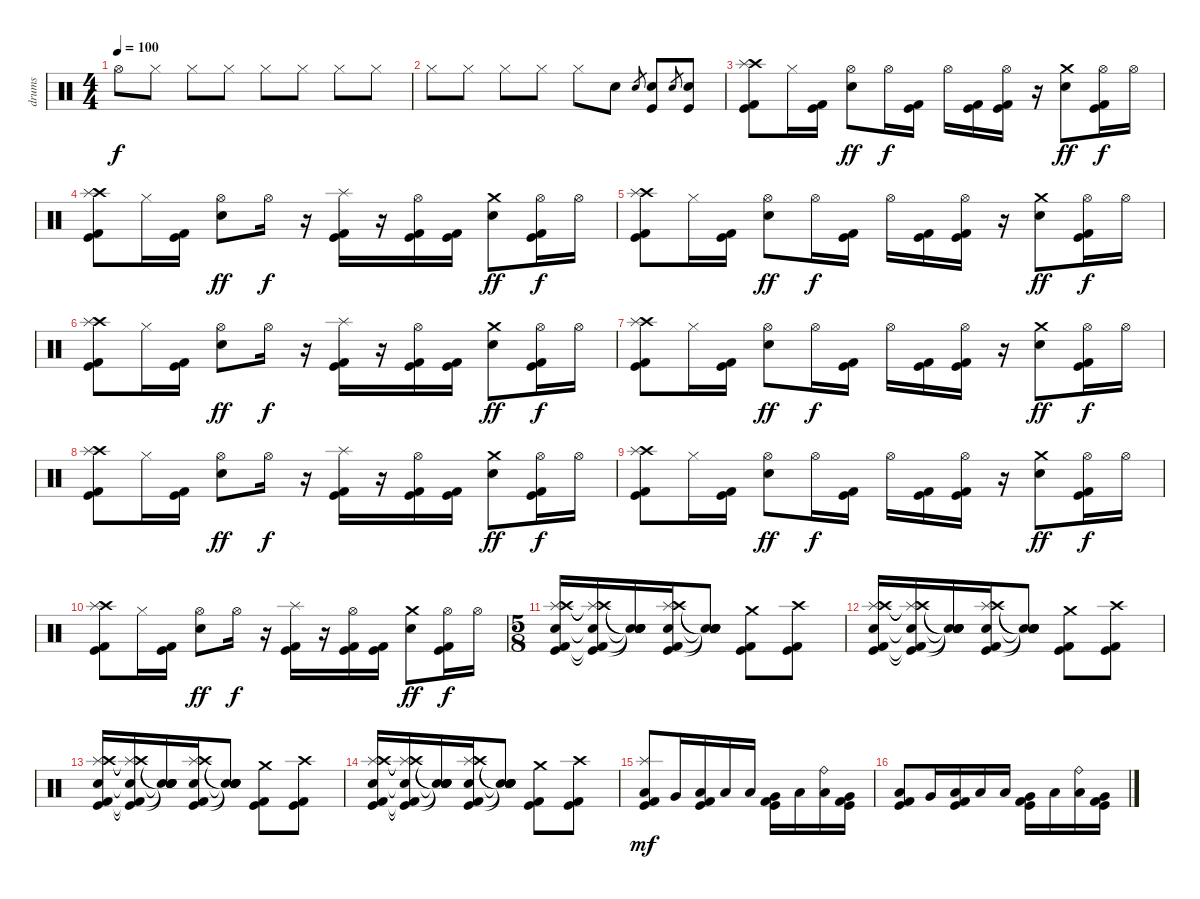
\track ("drums" "drums") {instrument percussion}
\staff {score}
\articulation defaults
\ts (4 4)
\tempo 100
\clef neutral
\ks c "Hi-Hat (open)".8{dy f} "Hi-Hat (closed)".8 "Hi-Hat (closed)".8 "Hi-Hat (closed)".8 "Hi-Hat (closed)".8 "Hi-Hat (closed)".8 "Hi-Hat (closed)".8 "Hi-Hat (closed)".8
|
"Hi-Hat (closed)".8 "Hi-Hat (closed)".8 "Hi-Hat (closed)".8 "Hi-Hat (closed)".8 "Hi-Hat (closed)".8 "Snare (hit)".8 "Electric Snare (hit)".8{gr} ("Electric Snare (hit)" "Kick (hit)").8 "Electric Snare (hit)".8{gr} ("Electric Snare (hit)" "Kick (hit)").8 |
("Crash high (hit)" "Splash (hit)" "Kick (hit) 2" "Kick (hit)").8 "Hi-Hat (closed)".16 ("Kick (hit) 2" "Kick (hit)").16 ("Hi-Hat (open)" "Electric Snare (hit)").8{dy ff} "Hi-Hat (open)".16{dy f} ("Kick (hit) 2" "Kick (hit)").16 "Hi-Hat (open)".16 ("Kick (hit) 2" "Kick (hit)").16 ("Hi-Hat (open)" "Kick (hit) 2" "Kick (hit)").16 r.16 ("Crash medium (hit)" "Electric Snare (hit)").8{dy ff} ("Hi-Hat (open)" "Kick (hit)" "Kick (hit) 2").16{dy f} "Hi-Hat (open)".16 |
("Crash high (hit)" "Splash (hit)" "Kick (hit) 2" "Kick (hit)").8 "Hi-Hat (closed)".16 ("Kick (hit) 2" "Kick (hit)").16 ("Hi-Hat (open)" "Electric Snare (hit)").8{dy ff} "Hi-Hat (open)".16{dy f} r.16 ("Splash (hit)" "Kick (hit) 2" "Kick (hit)").16 r.16 ("Hi-Hat (open)" "Kick (hit)" "Kick (hit) 2").16 ("Kick (hit)" "Kick (hit) 2").16 ("Crash medium (hit)" "Electric Snare (hit)").8{dy ff} ("Hi-Hat (open)" "Kick (hit)" "Kick (hit) 2").16{dy f} "Hi-Hat (open)".16 |
("Crash high (hit)" "Splash (hit)" "Kick (hit) 2" "Kick (hit)").8 "Hi-Hat (closed)".16 ("Kick (hit) 2" "Kick (hit)").16 ("Hi-Hat (open)" "Electric Snare (hit)").8{dy ff} "Hi-Hat (open)".16{dy f} ("Kick (hit) 2" "Kick (hit)").16 "Hi-Hat (open)".16 ("Kick (hit) 2" "Kick (hit)").16 ("Hi-Hat (open)" "Kick (hit) 2" "Kick (hit)").16 r.16 ("Crash medium (hit)" "Electric Snare (hit)").8{dy ff} ("Hi-Hat (open)" "Kick (hit)" "Kick (hit) 2").16{dy f} "Hi-Hat (open)".16 |
("Crash high (hit)" "Splash (hit)" "Kick (hit) 2" "Kick (hit)").8 "Hi-Hat (closed)".16 ("Kick (hit) 2" "Kick (hit)").16 ("Hi-Hat (open)" "Electric Snare (hit)").8{dy ff} "Hi-Hat (open)".16{dy f} r.16 ("Splash (hit)" "Kick (hit) 2" "Kick (hit)").16 r.16 ("Hi-Hat (open)" "Kick (hit)" "Kick (hit) 2").16 ("Kick (hit)" "Kick (hit) 2").16 ("Crash medium (hit)" "Electric Snare (hit)").8{dy ff} ("Hi-Hat (open)" "Kick (hit)" "Kick (hit) 2").16{dy f} "Hi-Hat (open)".16 |
("Crash high (hit)" "Splash (hit)" "Kick (hit) 2" "Kick (hit)").8 "Hi-Hat (closed)".16 ("Kick (hit) 2" "Kick (hit)").16 ("Hi-Hat (open)" "Electric Snare (hit)").8{dy ff} "Hi-Hat (open)".16{dy f} ("Kick (hit) 2" "Kick (hit)").16 "Hi-Hat (open)".16 ("Kick (hit) 2" "Kick (hit)").16 ("Hi-Hat (open)" "Kick (hit) 2" "Kick (hit)").16 r.16 ("Crash medium (hit)" "Electric Snare (hit)").8{dy ff} ("Hi-Hat (open)" "Kick (hit)" "Kick (hit) 2").16{dy f} "Hi-Hat (open)".16 |
("Crash high (hit)" "Splash (hit)" "Kick (hit) 2" "Kick (hit)").8 "Hi-Hat (closed)".16 ("Kick (hit) 2" "Kick (hit)").16 ("Hi-Hat (open)" "Electric Snare (hit)").8{dy ff} "Hi-Hat (open)".16{dy f} r.16 ("Splash (hit)" "Kick (hit) 2" "Kick (hit)").16 r.16 ("Hi-Hat (open)" "Kick (hit)" "Kick (hit) 2").16 ("Kick (hit)" "Kick (hit) 2").16 ("Crash medium (hit)" "Electric Snare (hit)").8{dy ff} ("Hi-Hat (open)" "Kick (hit)" "Kick (hit) 2").16{dy f} "Hi-Hat (open)".16 |
("Crash high (hit)" "Splash (hit)" "Kick (hit) 2" "Kick (hit)").8 "Hi-Hat (closed)".16 ("Kick (hit) 2" "Kick (hit)").16 ("Hi-Hat (open)" "Electric Snare (hit)").8{dy ff} "Hi-Hat (open)".16{dy f} ("Kick (hit) 2" "Kick (hit)").16 "Hi-Hat (open)".16 ("Kick (hit) 2" "Kick (hit)").16 ("Hi-Hat (open)" "Kick (hit) 2" "Kick (hit)").16 r.16 ("Crash medium (hit)" "Electric Snare (hit)").8{dy ff} ("Hi-Hat (open)" "Kick (hit)" "Kick (hit) 2").16{dy f} "Hi-Hat (open)".16 |
("Crash high (hit)" "Splash (hit)" "Kick (hit) 2" "Kick (hit)").8 "Hi-Hat (closed)".16 ("Kick (hit) 2" "Kick (hit)").16 ("Hi-Hat (open)" "Electric Snare (hit)").8{dy ff} "Hi-Hat (open)".16{dy f} r.16 ("Splash (hit)" "Kick (hit) 2" "Kick (hit)").16 r.16 ("Hi-Hat (open)" "Kick (hit)" "Kick (hit) 2").16 ("Kick (hit)" "Kick (hit) 2").16 ("Crash medium (hit)" "Electric Snare (hit)").8{dy ff} ("Hi-Hat (open)" "Kick (hit)" "Kick (hit) 2").16{dy f} "Hi-Hat (open)".16 |
\ts (5 8)
("Splash (hit)" "Crash high (hit)" "Electric Snare (hit)" "Kick (hit) 2" "Kick (hit)").16 ("Splash (hit)"{t} "Crash high (hit)"{t} "Electric Snare (hit)"{t} "Kick (hit) 2"{t} "Kick (hit)"{t}).16 ("Snare (hit)"{t} "Snare (hit)"{t} "Snare (hit)"{t} "Snare (hit)"{t} "Snare (hit)"{t}).16 ("Splash (hit)" "Crash high (hit)" "Electric Snare (hit)" "Kick (hit)" "Kick (hit) 2").16 ("Snare (hit)"{t} "Snare (hit)"{t} "Snare (hit)"{t} "Snare (hit)"{t} "Snare (hit)"{t}).8 ("Crash medium (hit)" "Kick (hit)" "Kick (hit) 2").8 ("Crash high (hit)" "Kick (hit)" "Kick (hit) 2").8 |
("Splash (hit)" "Crash high (hit)" "Electric Snare (hit)" "Kick (hit) 2" "Kick (hit)").16 ("Splash (hit)"{t} "Crash high (hit)"{t} "Electric Snare (hit)"{t} "Kick (hit) 2"{t} "Kick (hit)"{t}).16 ("Snare (hit)"{t} "Snare (hit)"{t} "Snare (hit)"{t} "Snare (hit)"{t} "Snare (hit)"{t}).16 ("Splash (hit)" "Crash high (hit)" "Electric Snare (hit)" "Kick (hit)" "Kick (hit) 2").16 ("Snare (hit)"{t} "Snare (hit)"{t} "Snare (hit)"{t} "Snare (hit)"{t} "Snare (hit)"{t}).8 ("Crash medium (hit)" "Kick (hit)" "Kick (hit) 2").8 ("Crash high (hit)" "Kick (hit)" "Kick (hit) 2").8 |
("Splash (hit)" "Crash high (hit)" "Electric Snare (hit)" "Kick (hit) 2" "Kick (hit)").16 ("Splash (hit)"{t} "Crash high (hit)"{t} "Electric Snare (hit)"{t} "Kick (hit) 2"{t} "Kick (hit)"{t}).16 ("Snare (hit)"{t} "Snare (hit)"{t} "Snare (hit)"{t} "Snare (hit)"{t} "Snare (hit)"{t}).16 ("Splash (hit)" "Crash high (hit)" "Electric Snare (hit)" "Kick (hit)" "Kick (hit) 2").16 ("Snare (hit)"{t} "Snare (hit)"{t} "Snare (hit)"{t} "Snare (hit)"{t} "Snare (hit)"{t}).8 ("Crash medium (hit)" "Kick (hit)" "Kick (hit) 2").8 ("Crash high (hit)" "Kick (hit)" "Kick (hit) 2").8 |
("Splash (hit)" "Crash high (hit)" "Electric Snare (hit)" "Kick (hit) 2" "Kick (hit)").16 ("Splash (hit)"{t} "Crash high (hit)"{t} "Electric Snare (hit)"{t} "Kick (hit) 2"{t} "Kick (hit)"{t}).16 ("Snare (hit)"{t} "Snare (hit)"{t} "Snare (hit)"{t} "Snare (hit)"{t} "Snare (hit)"{t}).16 ("Splash (hit)" "Crash high (hit)" "Electric Snare (hit)" "Kick (hit)" "Kick (hit) 2").16 ("Snare (hit)"{t} "Snare (hit)"{t} "Snare (hit)"{t} "Snare (hit)"{t} "Snare (hit)"{t}).8 ("Crash medium (hit)" "Kick (hit)" "Kick (hit) 2").8 ("Crash high (hit)" "Kick (hit)" "Kick (hit) 2").8 |
("Splash (hit)" "Low Floor Tom (hit)" "Kick (hit) 2" "Kick (hit)").8{dy mf} "Very Low Tom (hit)".16 ("Low Tom (hit)" "Kick (hit) 2" "Kick (hit)").16 "Low Floor Tom (hit)".16 "Low Floor Tom (hit)".16 ("Very Low Tom (hit)" "Kick (hit) 2" "Kick (hit)").16 "Low Tom (hit)".16 ("Ride (bell)" "Low Tom (hit)").16 ("Very Low Tom (hit)" "Kick (hit) 2" "Kick (hit)").16 |
("Low Floor Tom (hit)" "Kick (hit) 2" "Kick (hit)").8 "Very Low Tom (hit)".16 ("Low Tom (hit)" "Kick (hit) 2" "Kick (hit)").16 "Low Floor Tom (hit)".16 "Low Floor Tom (hit)".16 ("Very Low Tom (hit)" "Kick (hit) 2" "Kick (hit)").16 "Low Tom (hit)".16 ("Ride (bell)" "Low Tom (hit)").16 ("Very Low Tom (hit)" "Kick (hit) 2" "Kick (hit)").16
